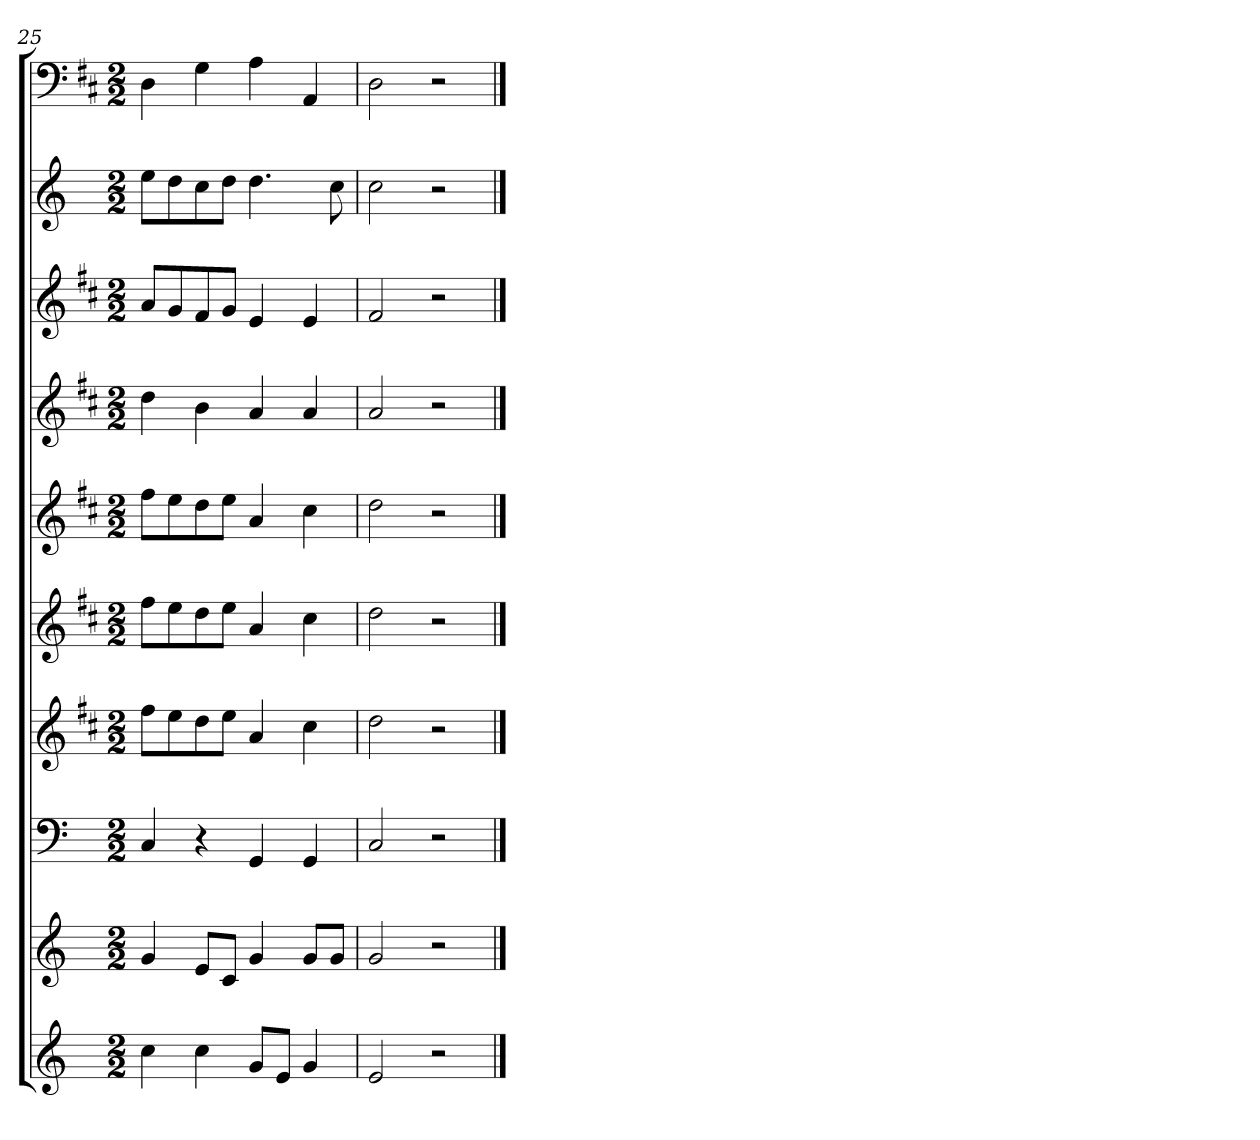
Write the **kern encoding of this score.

**kern	**kern	**kern	**kern	**kern	**kern	**kern	**kern	**kern	**kern
*part10	*part9	*part8	*part7	*part6	*part5	*part4	*part3	*part2	*part1
*staff10	*staff9	*staff8	*staff7	*staff6	*staff5	*staff4	*staff3	*staff2	*staff1
*k[]	*k[]	*k[]	*k[f#c#]	*k[f#c#]	*k[f#c#]	*k[f#c#]	*k[f#c#]	*k[]	*k[f#c#]
*M2/2	*M2/2	*M2/2	*M2/2	*M2/2	*M2/2	*M2/2	*M2/2	*M2/2	*M2/2
=25	=25	=25	=25	=25	=25	=25	=25	=25	=25
4cc	4g	4C	8ff#L	8ff#L	8ff#L	4dd	8aL	8eeL	4D
.	.	.	8ee	8ee	8ee	.	8g	8dd	.
4cc	8eL	4r	8dd	8dd	8dd	4b	8f#	8cc	4G
.	8cJ	.	8eeJ	8eeJ	8eeJ	.	8gJ	8ddJ	.
8gL	4g	4GG	4a	4a	4a	4a	4e	4.dd	4A
8eJ	.	.	.	.	.	.	.	.	.
4g	8gL	4GG	4cc#	4cc#	4cc#	4a	4e	.	4AA
.	8gJ	.	.	.	.	.	.	8cc	.
=26	=26	=26	=26	=26	=26	=26	=26	=26	=26
2e	2g	2C	2dd	2dd	2dd	2a	2f#	2cc	2D
2r	2r	2r	2r	2r	2r	2r	2r	2r	2r
==	==	==	==	==	==	==	==	==	==
*-	*-	*-	*-	*-	*-	*-	*-	*-	*-
